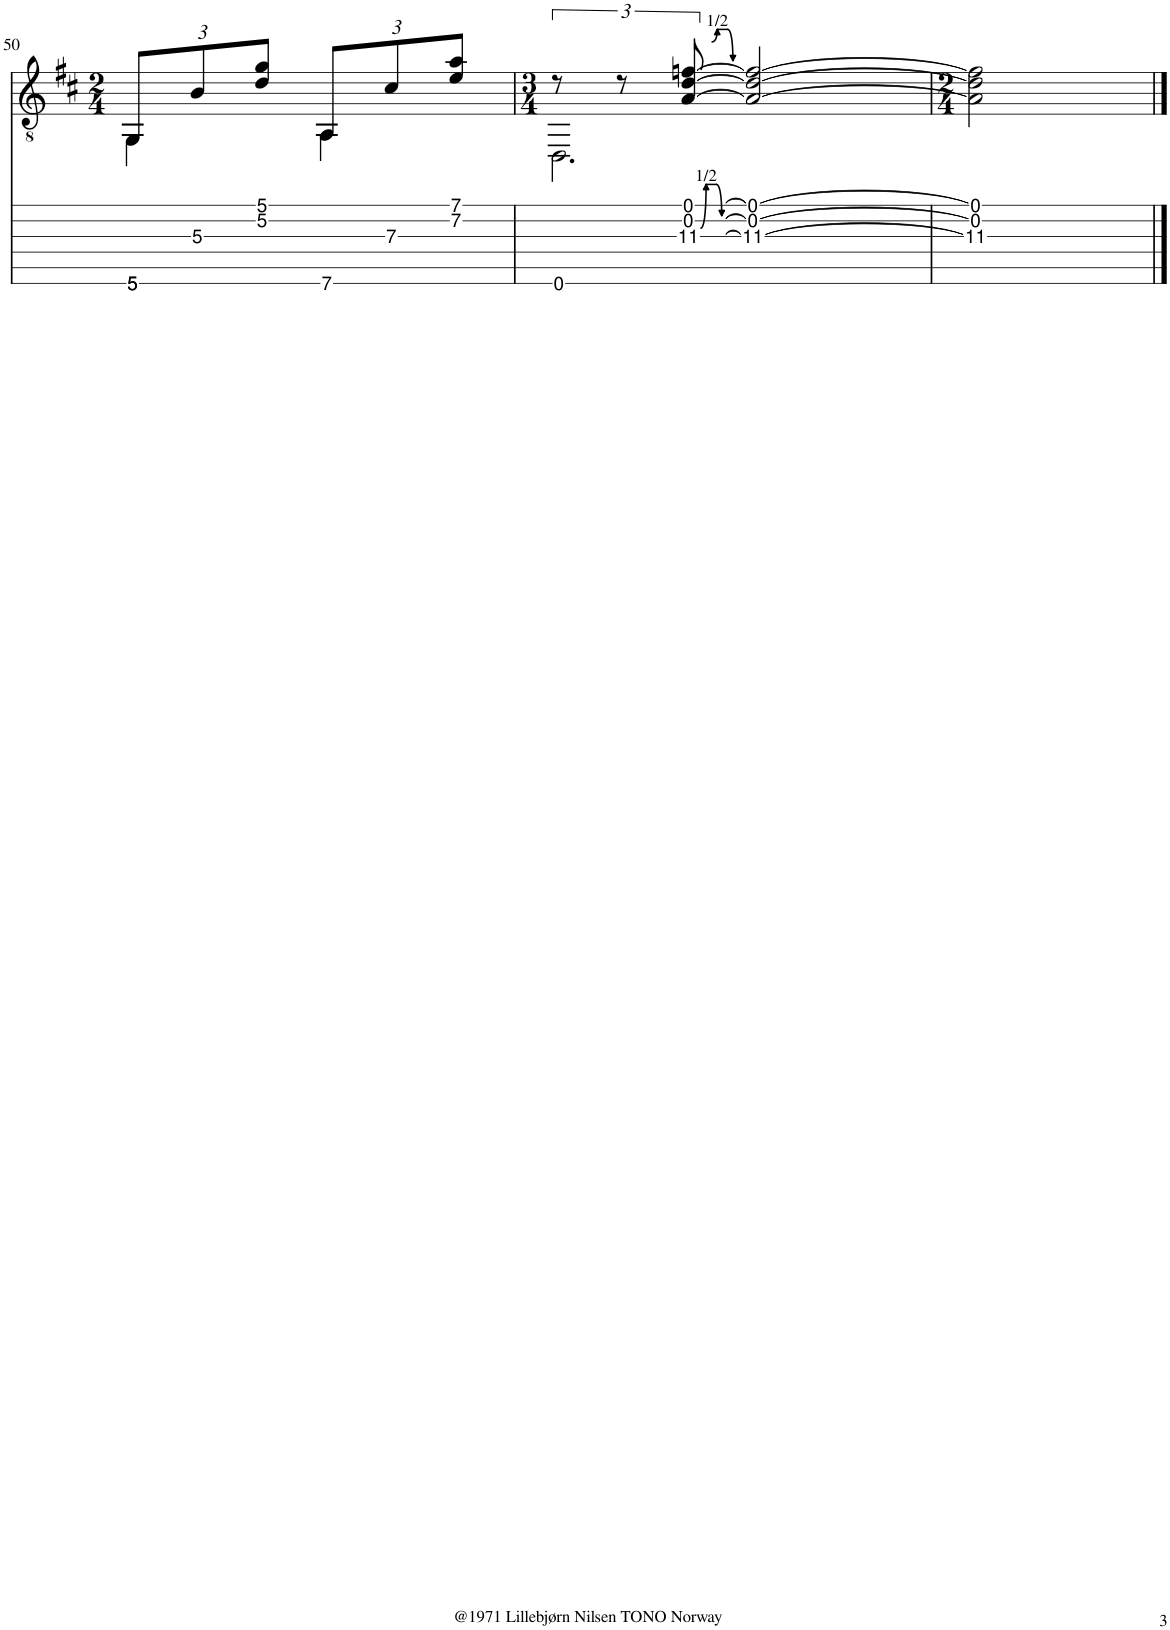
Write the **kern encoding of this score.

**kern	**kern
*part1	*part1
*staff2	*staff1
*I"Guitar	*
*I'Guit.	*
!!LO:PB:g=z
*	*clefGv2
*k[f#c#]	*k[f#c#]
*M2/4	*M2/4
*Xbrackettup	*Xbrackettup
=50	=50
*^	*^
12GGL	4GG	12GG/L	4GG\
12B	.	12B/	.
12d\ 12g\J	.	12d/ 12g/J	.
12AAL	4AA	12AA/L	4AA\
12c#	.	12c#/	.
12e\ 12a\J	.	12e/ 12a/J	.
=51	=51	=51	=51
*M3/4	*	*M3/4	*
*	*	*brackettup	*
12r	2.DD	12r	2.DD\
12r	.	12r	.
[12f [12A [12d	.	[12A/ [12d/ [12fn/	.
2f_ 2A_ 2d_	.	2A/_ 2d/_ 2f/_	.
*v	*v	*	*
*	*v	*v
=52	=52
*M2/4	*M2/4
2f] 2A] 2d]	2A\] 2d\] 2f\]
==	==
*-	*-
